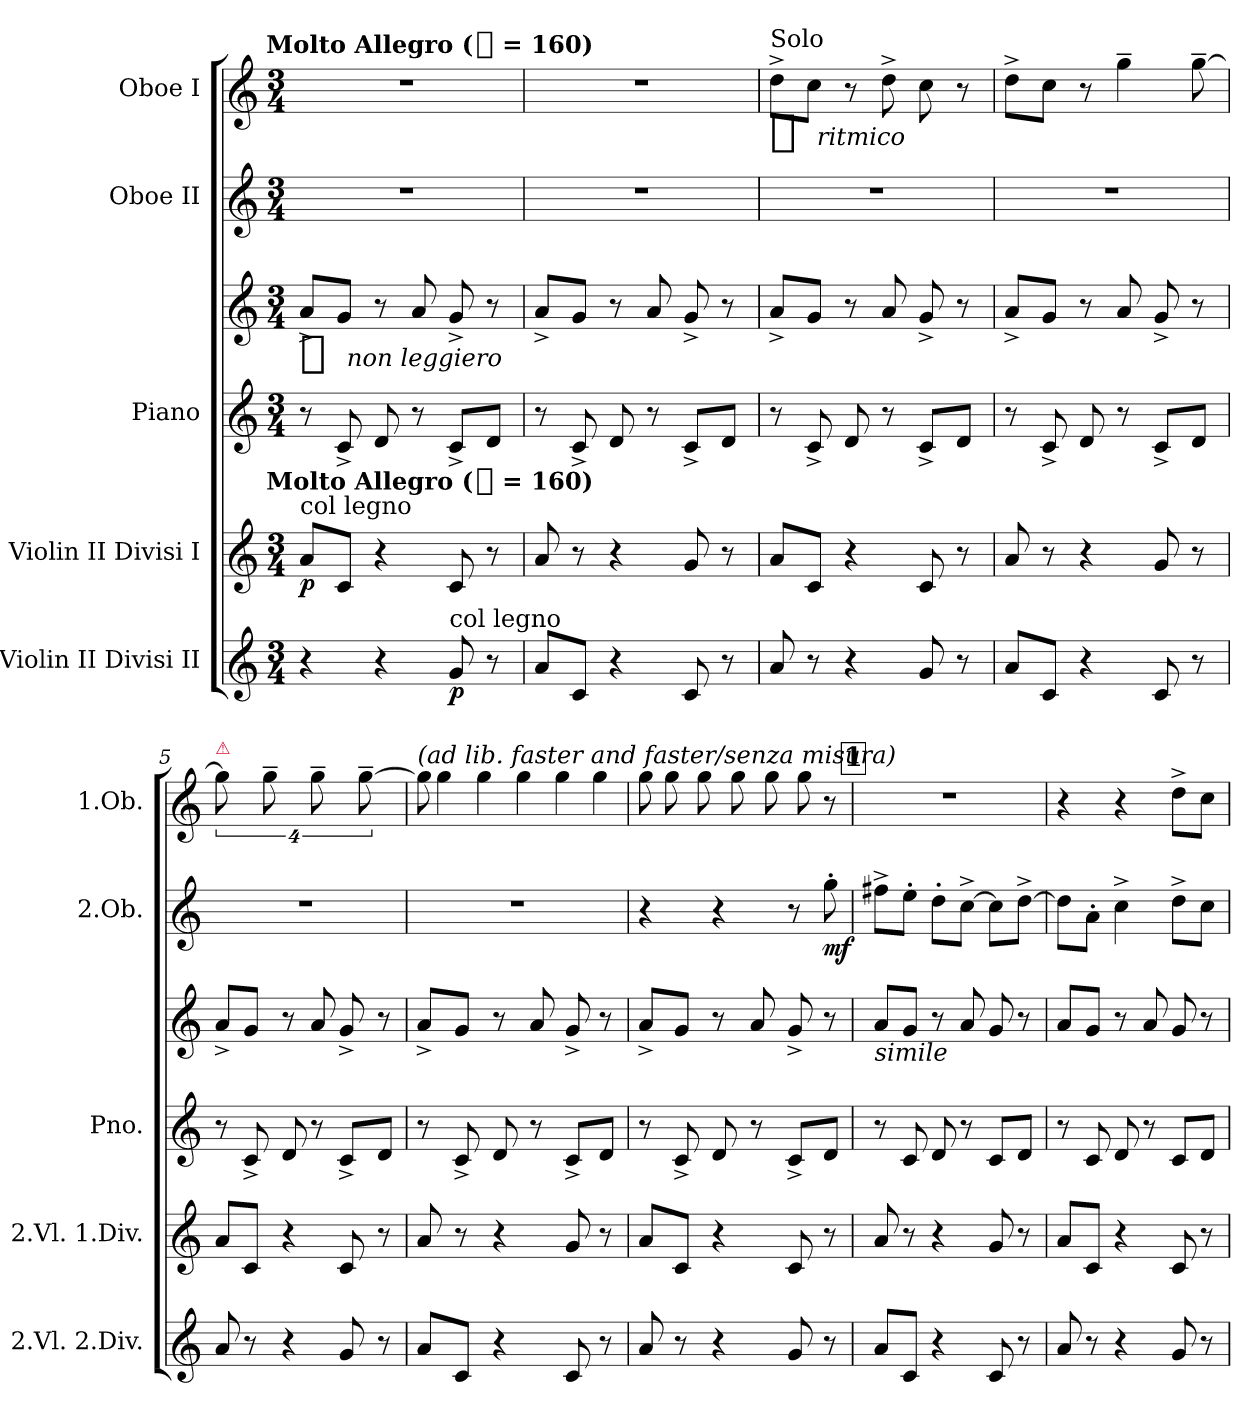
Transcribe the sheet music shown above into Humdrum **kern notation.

**kern	**dynam	**kern	**dynam	**kern	**kern	**dynam	**kern	**dynam	**kern	**dynam
*part5	*part5	*part4	*part4	*part3	*part3	*part3	*part2	*part2	*part1	*part1
*staff6	*staff6	*staff5	*staff5	*staff4	*staff3	*staff3/4	*staff2	*staff2	*staff1	*staff1
*I"Violin II Divisi II	*	*I"Violin II Divisi I	*	*I"Piano	*	*	*I"Oboe II	*	*I"Oboe I	*
*I'2.Vl. 2.Div.	*	*I'2.Vl. 1.Div.	*	*I'Pno.	*	*	*I'2.Ob.	*	*I'1.Ob.	*
*clefG2	*	*clefG2	*	*clefG2	*clefG2	*	*clefG2	*	*clefG2	*
*k[]	*	*k[]	*	*k[]	*k[]	*	*k[]	*	*k[]	*
*C:	*	*C:	*	*C:	*C:	*	*C:	*	*C:	*
!!LO:TX:omd:t=Molto Allegro ([quarter] = 160)
*M3/4	*	*M3/4	*	*M3/4	*M3/4	*	*M3/4	*	*M3/4	*
*MM160	*	*MM160	*	*MM160	*MM160	*	*MM160	*	*MM160	*
=1	=1	=1	=1	=1	=1	=1	=1	=1	=1	=1
!	!	!LO:TX:a:t=col legno	!	!	!	!	!	!	!	!
!	!	!LO:TX:t=Molto Allegro ([quarter] = 160)	!	!	!	!	!	!	!	!
!	!	!	!	!	!	!LO:DY:t=%s non leggiero	!	!	!	!
4r	.	8aL	p	8r	8a^L	p	4%3r	.	4%3r	.
.	.	8cJ	.	8c^	8gJ	.	.	.	.	.
4r	.	4r	.	8d	8r	.	.	.	.	.
.	.	.	.	8r	8a	.	.	.	.	.
!LO:TX:a:t=col legno	!	!	!	!	!	!	!	!	!	!
8g	p	8c	.	8c^L	8g^	.	.	.	.	.
8r	.	8r	.	8dJ	8r	.	.	.	.	.
=2	=2	=2	=2	=2	=2	=2	=2	=2	=2	=2
8aL	.	8a	.	8r	8a^L	.	4%3r	.	4%3r	.
8cJ	.	8r	.	8c^	8gJ	.	.	.	.	.
4r	.	4r	.	8d	8r	.	.	.	.	.
.	.	.	.	8r	8a	.	.	.	.	.
8c	.	8g	.	8c^L	8g^	.	.	.	.	.
8r	.	8r	.	8dJ	8r	.	.	.	.	.
=3	=3	=3	=3	=3	=3	=3	=3	=3	=3	=3
!	!	!	!	!	!	!	!	!	!LO:TX:a:t=Solo	!
!	!	!	!	!	!	!	!	!	!	!LO:DY:t=%s ritmico
8a	.	8aL	.	8r	8a^L	.	4%3r	.	8dd^L	mf
8r	.	8cJ	.	8c^	8gJ	.	.	.	8ccJ	.
4r	.	4r	.	8d	8r	.	.	.	8r	.
.	.	.	.	8r	8a	.	.	.	8dd^	.
8g	.	8c	.	8c^L	8g^	.	.	.	8cc	.
8r	.	8r	.	8dJ	8r	.	.	.	8r	.
=4	=4	=4	=4	=4	=4	=4	=4	=4	=4	=4
8aL	.	8a	.	8r	8a^L	.	4%3r	.	8dd^L	.
8cJ	.	8r	.	8c^	8gJ	.	.	.	8ccJ	.
4r	.	4r	.	8d	8r	.	.	.	8r	.
.	.	.	.	8r	8a	.	.	.	4gg~	.
8c	.	8g	.	8c^L	8g^	.	.	.	.	.
8r	.	8r	.	8dJ	8r	.	.	.	[8gg~	.
=5	=5	=5	=5	=5	=5	=5	=5	=5	=5	=5
!	!	!	!	!	!	!	!	!	!LO:TX:a:color=crimson:t=⚠	!
8a	.	8aL	.	8r	8a^L	.	4%3r	.	16%3gg]	.
8r	.	8cJ	.	8c^	8gJ	.	.	.	.	.
.	.	.	.	.	.	.	.	.	16%3gg~	.
4r	.	4r	.	8d	8r	.	.	.	.	.
.	.	.	.	8r	8a	.	.	.	16%3gg~	.
8g	.	8c	.	8c^L	8g^	.	.	.	.	.
.	.	.	.	.	.	.	.	.	[16%3gg~	.
8r	.	8r	.	8dJ	8r	.	.	.	.	.
=6	=6	=6	=6	=6	=6	=6	=6	=6	=6	=6
*	*	*	*	*	*	*	*	*	*Xtuplet	*
!	!	!	!	!	!	!	!	!	!LO:TX:a:i:t=(ad lib. faster and faster/senza misura)	!
8aL	.	8a	.	8r	8a^L	.	4%3r	.	44%3gg]	.
.	.	.	.	.	.	.	.	.	22%3gg	.
8cJ	.	8r	.	8c^	8gJ	.	.	.	.	.
.	.	.	.	.	.	.	.	.	22%3gg	.
4r	.	4r	.	8d	8r	.	.	.	.	.
.	.	.	.	.	.	.	.	.	22%3gg	.
.	.	.	.	8r	8a	.	.	.	.	.
.	.	.	.	.	.	.	.	.	22%3gg	.
8c	.	8g	.	8c^L	8g^	.	.	.	.	.
.	.	.	.	.	.	.	.	.	22%3gg	.
8r	.	8r	.	8dJ	8r	.	.	.	.	.
=7	=7	=7	=7	=7	=7	=7	=7	=7	=7	=7
8a	.	8aL	.	8r	8a^L	.	4r	.	48%5gg	.
.	.	.	.	.	.	.	.	.	48%5gg	.
8r	.	8cJ	.	8c^	8gJ	.	.	.	.	.
.	.	.	.	.	.	.	.	.	48%5gg	.
4r	.	4r	.	8d	8r	.	4r	.	.	.
.	.	.	.	.	.	.	.	.	48%5gg	.
.	.	.	.	8r	8a	.	.	.	.	.
.	.	.	.	.	.	.	.	.	48%5gg	.
8g	.	8c	.	8c^L	8g^	.	8r	.	.	.
.	.	.	.	.	.	.	.	.	48%5gg	.
8r	.	8r	.	8dJ	8r	.	8gg'	mf	8r	.
!!LO:REH:place=s1:t=1
=8	=8	=8	=8	=8	=8	=8	=8	=8	=8	=8
!	!	!	!	!	!LO:TX:b:i:t=simile	!	!	!	!	!
8aL	.	8a	.	8r	8aL	.	8ff#X^L	.	4%3r	.
8cJ	.	8r	.	8c	8gJ	.	8ee'J	.	.	.
4r	.	4r	.	8d	8r	.	8dd'L	.	.	.
.	.	.	.	8r	8a	.	[8cc^J	.	.	.
8c	.	8g	.	8cL	8g	.	8ccL]	.	.	.
8r	.	8r	.	8dJ	8r	.	[8dd^J	.	.	.
=9	=9	=9	=9	=9	=9	=9	=9	=9	=9	=9
8a	.	8aL	.	8r	8aL	.	8ddL]	.	4r	.
8r	.	8cJ	.	8c	8gJ	.	8a'J	.	.	.
4r	.	4r	.	8d	8r	.	4cc^	.	4r	.
.	.	.	.	8r	8a	.	.	.	.	.
8g	.	8c	.	8cL	8g	.	8dd^L	.	8dd^L	.
8r	.	8r	.	8dJ	8r	.	8ccJ	.	8ccJ	.
=	=	=	=	=	=	=	=	=	=	=
*-	*-	*-	*-	*-	*-	*-	*-	*-	*-	*-
